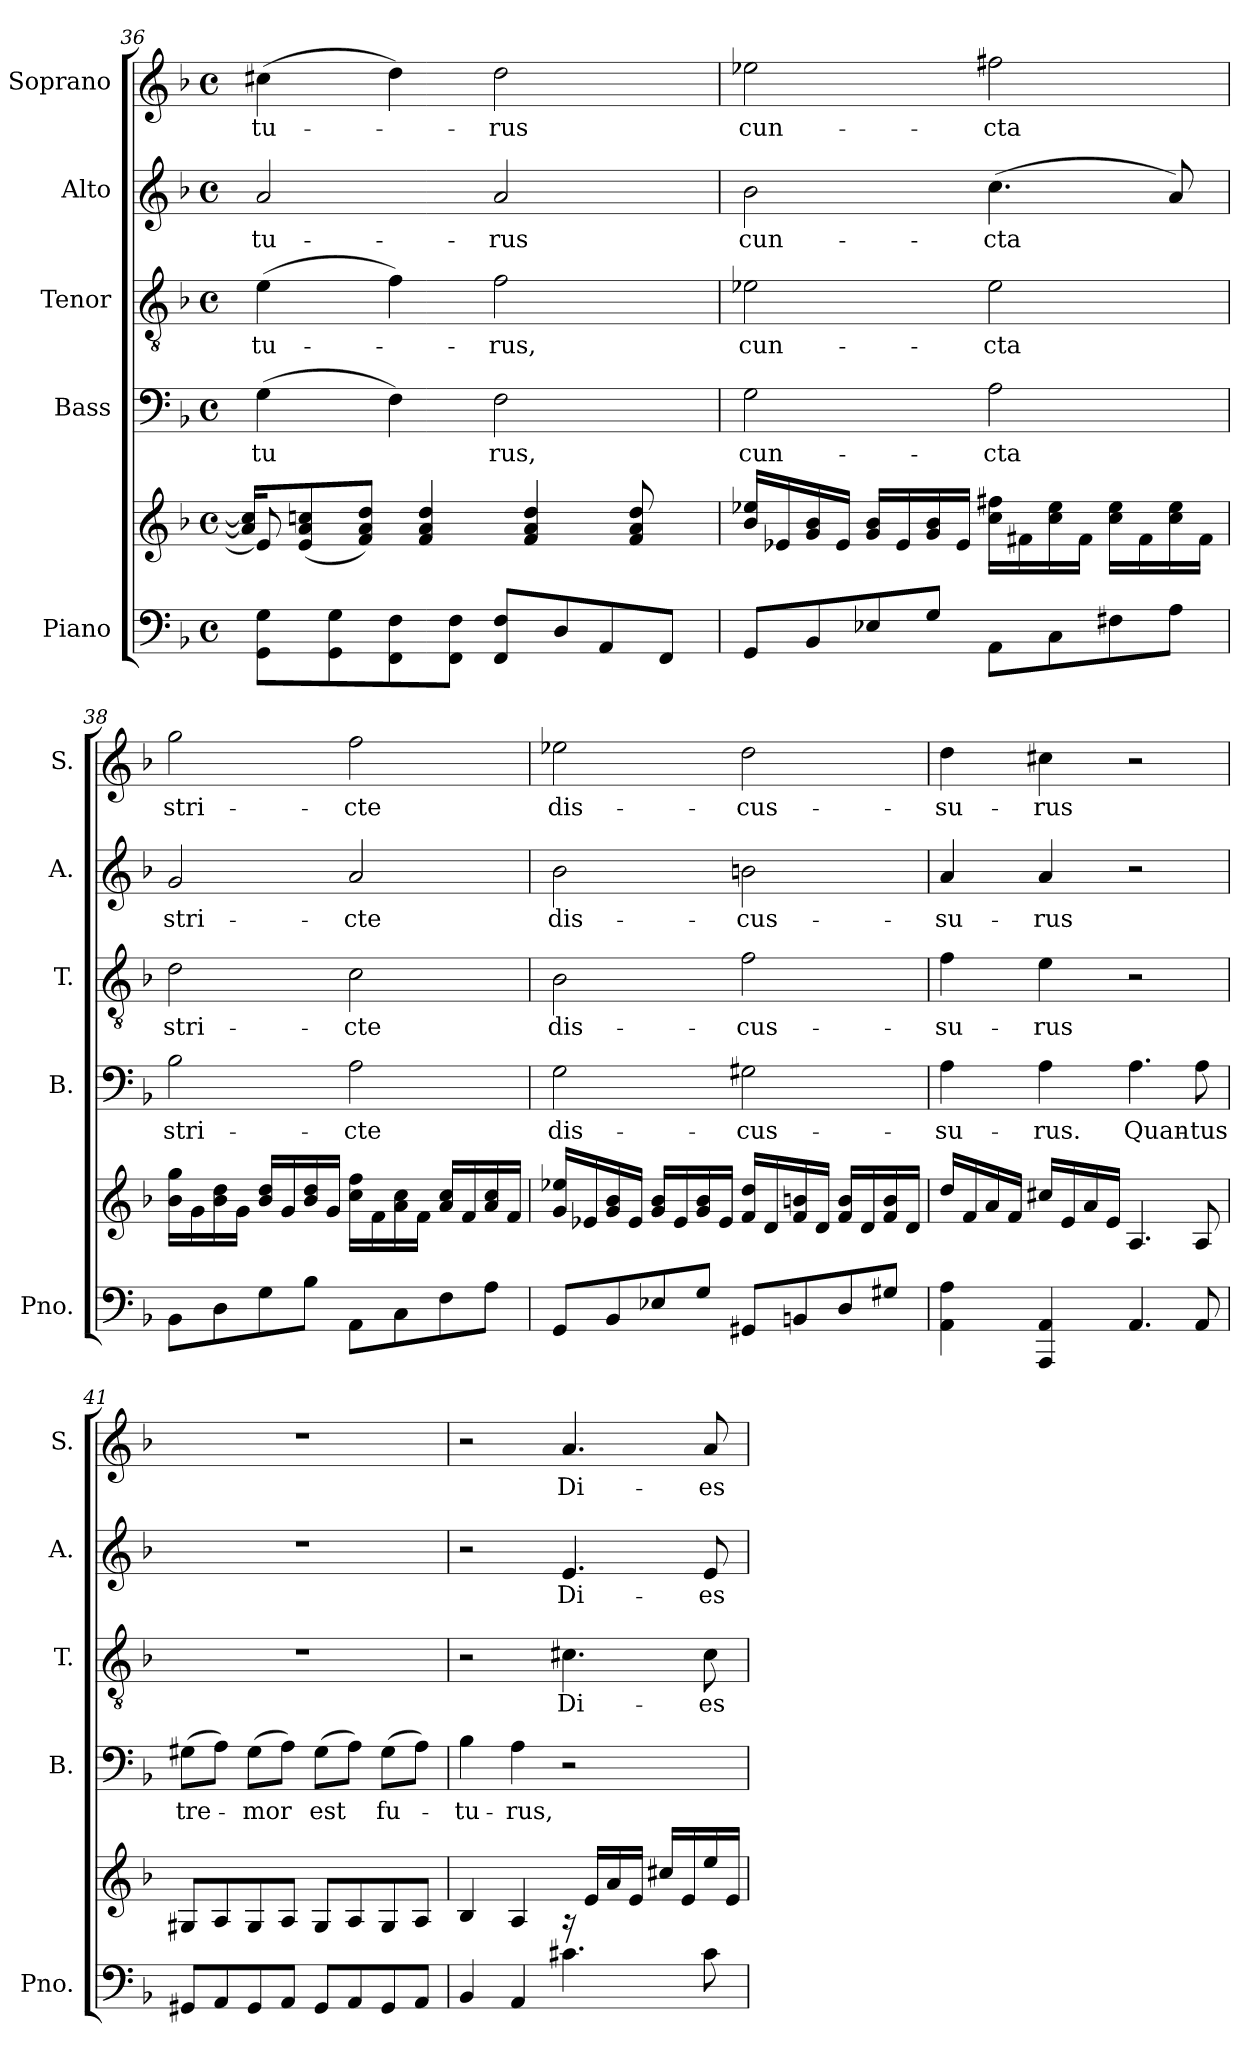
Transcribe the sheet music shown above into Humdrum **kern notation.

**kern	**kern	**kern	**text	**kern	**text	**kern	**text	**kern	**text
*part5	*part5	*part4	*part4	*part3	*part3	*part2	*part2	*part1	*part1
*staff6	*staff5	*staff4	*staff4	*staff3	*staff3	*staff2	*staff2	*staff1	*staff1
*I"Piano	*	*I"Bass	*	*I"Tenor	*	*I"Alto	*	*I"Soprano	*
*I'Pno.	*	*I'B.	*	*I'T.	*	*I'A.	*	*I'S.	*
!!LO:LB:g=z
*clefF4	*clefG2	*clefF4	*	*clefGv2	*	*clefG2	*	*clefG2	*
*k[b-]	*k[b-]	*k[b-]	*	*k[b-]	*	*k[b-]	*	*k[b-]	*
*F:	*F:	*F:	*	*F:	*	*F:	*	*F:	*
*M4/4	*M4/4	*M4/4	*	*M4/4	*	*M4/4	*	*M4/4	*
*met(c)	*met(c)	*met(c)	*	*met(c)	*	*met(c)	*	*met(c)	*
=36	=36	=36	=36	=36	=36	=36	=36	=36	=36
*	*^	*	*	*	*	*	*	*	*
!	!	!	!	!LO:LY:b	!	!LO:LY:b	!	!LO:LY:b	!	!LO:LY:b
8GG\ 8G\L	8e/]	16a/] 16cc#/]KL	(>4G\	-tu	(>4e\	-tu-	2a/	-tu-	(>4cc#X\	-tu-
.	.	(<8e/ 8a/ 8ccn/	.	.	.	.	.	.	.	.
8GG\ 8G\	2..ryy	.	.	.	.	.	.	.	.	.
.	.	8f/ 8a/ 8dd/J)	.	.	.	.	.	.	.	.
8FF\ 8F\	.	.	4F\)	.	4f\)	.	.	.	4dd\)	.
.	.	4f/ 4a/ 4dd/	.	.	.	.	.	.	.	.
8FF\ 8F\J	.	.	.	.	.	.	.	.	.	.
!	!	!	!	!LO:LY:b	!	!LO:LY:b	!	!LO:LY:b	!	!LO:LY:b
8FF/ 8F/L	.	.	2F\	rus,	2f\	-rus,	2a/	-rus	2dd\	-rus
.	.	4f/ 4a/ 4dd/	.	.	.	.	.	.	.	.
8D/	.	.	.	.	.	.	.	.	.	.
8AA/	.	.	.	.	.	.	.	.	.	.
.	.	8f/ 8a/ 8dd/	.	.	.	.	.	.	.	.
8FF/J	.	.	.	.	.	.	.	.	.	.
.	.	16ryy	.	.	.	.	.	.	.	.
=37	=37	=37	=37	=37	=37	=37	=37	=37	=37	=37
!	!	!	!	!LO:LY:b	!	!LO:LY:b	!	!LO:LY:b	!	!LO:LY:b
*	*v	*v	*	*	*	*	*	*	*	*
8GG/L	16b-/ 16ee-X/LL	2G\	cun-	2e-X\	cun-	2b-\	cun-	2ee-X\	cun-
.	16e-X/	.	.	.	.	.	.	.	.
8BB-/	16g/ 16b-/	.	.	.	.	.	.	.	.
.	16e-/JJ	.	.	.	.	.	.	.	.
8E-X/	16g/ 16b-/LL	.	.	.	.	.	.	.	.
.	16e-/	.	.	.	.	.	.	.	.
8G/J	16g/ 16b-/	.	.	.	.	.	.	.	.
.	16e-/JJ	.	.	.	.	.	.	.	.
!	!	!	!LO:LY:b	!	!LO:LY:b	!	!LO:LY:b	!	!LO:LY:b
8AA\L	16cc\ 16ff#X\LL	2A\	-cta	2e-\	-cta	(>4.cc\	-cta	2ff#X\	-cta
.	16f#X\	.	.	.	.	.	.	.	.
8C\	16cc\ 16ee-\	.	.	.	.	.	.	.	.
.	16f#\JJ	.	.	.	.	.	.	.	.
8F#X\	16cc\ 16ee-\LL	.	.	.	.	.	.	.	.
.	16f#\	.	.	.	.	.	.	.	.
8A\J	16cc\ 16ee-\	.	.	.	.	8a/)	.	.	.
.	16f#\JJ	.	.	.	.	.	.	.	.
=38	=38	=38	=38	=38	=38	=38	=38	=38	=38
!	!	!	!LO:LY:b	!	!LO:LY:b	!	!LO:LY:b	!	!LO:LY:b
8BB-\L	16b-\ 16gg\LL	2B-\	stri-	2d\	stri-	2g/	stri-	2gg\	stri-
.	16g\	.	.	.	.	.	.	.	.
8D\	16b-\ 16dd\	.	.	.	.	.	.	.	.
.	16g\JJ	.	.	.	.	.	.	.	.
8G\	16b-/ 16dd/LL	.	.	.	.	.	.	.	.
.	16g/	.	.	.	.	.	.	.	.
8B-\J	16b-/ 16dd/	.	.	.	.	.	.	.	.
.	16g/JJ	.	.	.	.	.	.	.	.
!	!	!	!LO:LY:b	!	!LO:LY:b	!	!LO:LY:b	!	!LO:LY:b
8AA\L	16cc\ 16ff\LL	2A\	-cte	2c\	-cte	2a/	-cte	2ff\	-cte
.	16f\	.	.	.	.	.	.	.	.
8C\	16a\ 16cc\	.	.	.	.	.	.	.	.
.	16f\JJ	.	.	.	.	.	.	.	.
8F\	16a/ 16cc/LL	.	.	.	.	.	.	.	.
.	16f/	.	.	.	.	.	.	.	.
8A\J	16a/ 16cc/	.	.	.	.	.	.	.	.
.	16f/JJ	.	.	.	.	.	.	.	.
!!LO:PB:g=z
=39	=39	=39	=39	=39	=39	=39	=39	=39	=39
!	!	!	!LO:LY:b	!	!LO:LY:b	!	!LO:LY:b	!	!LO:LY:b
8GG/L	16g/ 16ee-X/LL	2G\	dis-	2B-\	dis-	2b-\	dis-	2ee-X\	dis-
.	16e-X/	.	.	.	.	.	.	.	.
8BB-/	16g/ 16b-/	.	.	.	.	.	.	.	.
.	16e-/JJ	.	.	.	.	.	.	.	.
8E-X/	16g/ 16b-/LL	.	.	.	.	.	.	.	.
.	16e-/	.	.	.	.	.	.	.	.
8G/J	16g/ 16b-/	.	.	.	.	.	.	.	.
.	16e-/JJ	.	.	.	.	.	.	.	.
!	!	!	!LO:LY:b	!	!LO:LY:b	!	!LO:LY:b	!	!LO:LY:b
8GG#X/L	16f/ 16dd/LL	2G#X\	-cus-	2f\	-cus-	2bn\	-cus-	2dd\	-cus-
.	16d/	.	.	.	.	.	.	.	.
8BBn/	16f/ 16bn/	.	.	.	.	.	.	.	.
.	16d/JJ	.	.	.	.	.	.	.	.
8D/	16f/ 16b/LL	.	.	.	.	.	.	.	.
.	16d/	.	.	.	.	.	.	.	.
8G#X/J	16f/ 16b/	.	.	.	.	.	.	.	.
.	16d/JJ	.	.	.	.	.	.	.	.
=40	=40	=40	=40	=40	=40	=40	=40	=40	=40
!	!	!	!LO:LY:b	!	!LO:LY:b	!	!LO:LY:b	!	!LO:LY:b
4AA\ 4A\	16dd/LL	4A\	-su-	4f\	-su-	4a/	-su-	4dd\	-su-
.	16f/	.	.	.	.	.	.	.	.
.	16a/	.	.	.	.	.	.	.	.
.	16f/JJ	.	.	.	.	.	.	.	.
!	!	!	!LO:LY:b	!	!LO:LY:b	!	!LO:LY:b	!	!LO:LY:b
4AAA/ 4AA/	16cc#X/LL	4A\	-rus.	4e\	-rus	4a/	-rus	4cc#X\	-rus
.	16e/	.	.	.	.	.	.	.	.
.	16a/	.	.	.	.	.	.	.	.
.	16e/JJ	.	.	.	.	.	.	.	.
!	!	!	!LO:LY:b	!	!	!	!	!	!
4.AA/	4.A/	4.A\	Quan-	2r	.	2r	.	2r	.
!	!	!	!LO:LY:b	!	!	!	!	!	!
8AA/	8A/	8A\	-tus	.	.	.	.	.	.
=41	=41	=41	=41	=41	=41	=41	=41	=41	=41
!	!	!	!LO:LY:b	!	!	!	!	!	!
8GG#X/L	8G#X/L	(>8G#X\L	tre-	1r	.	1r	.	1r	.
8AA/	8A/	8A\J)	.	.	.	.	.	.	.
!	!	!	!LO:LY:b	!	!	!	!	!	!
8GG#/	8G#/	(>8G#\L	-mor	.	.	.	.	.	.
8AA/J	8A/J	8A\J)	.	.	.	.	.	.	.
!	!	!	!LO:LY:b	!	!	!	!	!	!
8GG#/L	8G#/L	(>8G#\L	est	.	.	.	.	.	.
8AA/	8A/	8A\J)	.	.	.	.	.	.	.
!	!	!	!LO:LY:b	!	!	!	!	!	!
8GG#/	8G#/	(>8G#\L	fu-	.	.	.	.	.	.
8AA/J	8A/J	8A\J)	.	.	.	.	.	.	.
!!LO:LB:g=z
=42	=42	=42	=42	=42	=42	=42	=42	=42	=42
!	!	!	!LO:LY:b	!	!	!	!	!	!
4BB-/	4B-/	4B-\	-tu-	2r	.	2r	.	2r	.
!	!	!	!LO:LY:b	!	!	!	!	!	!
4AA/	4A/	4A\	-rus,	.	.	.	.	.	.
!	!	!	!	!	!LO:LY:b	!	!LO:LY:b	!	!LO:LY:b
4.c#X\	16rA	2r	.	4.c#X\	Di-	4.e/	Di-	4.a/	Di-
.	16e/LL	.	.	.	.	.	.	.	.
.	16a/	.	.	.	.	.	.	.	.
.	16e/JJ	.	.	.	.	.	.	.	.
.	16cc#X/LL	.	.	.	.	.	.	.	.
.	16e/	.	.	.	.	.	.	.	.
!	!	!	!	!	!LO:LY:b	!	!LO:LY:b	!	!LO:LY:b
8c#\	16ee/	.	.	8c#\	-es	8e/	-es	8a/	-es
.	16e/JJ	.	.	.	.	.	.	.	.
=	=	=	=	=	=	=	=	=	=
*-	*-	*-	*-	*-	*-	*-	*-	*-	*-
